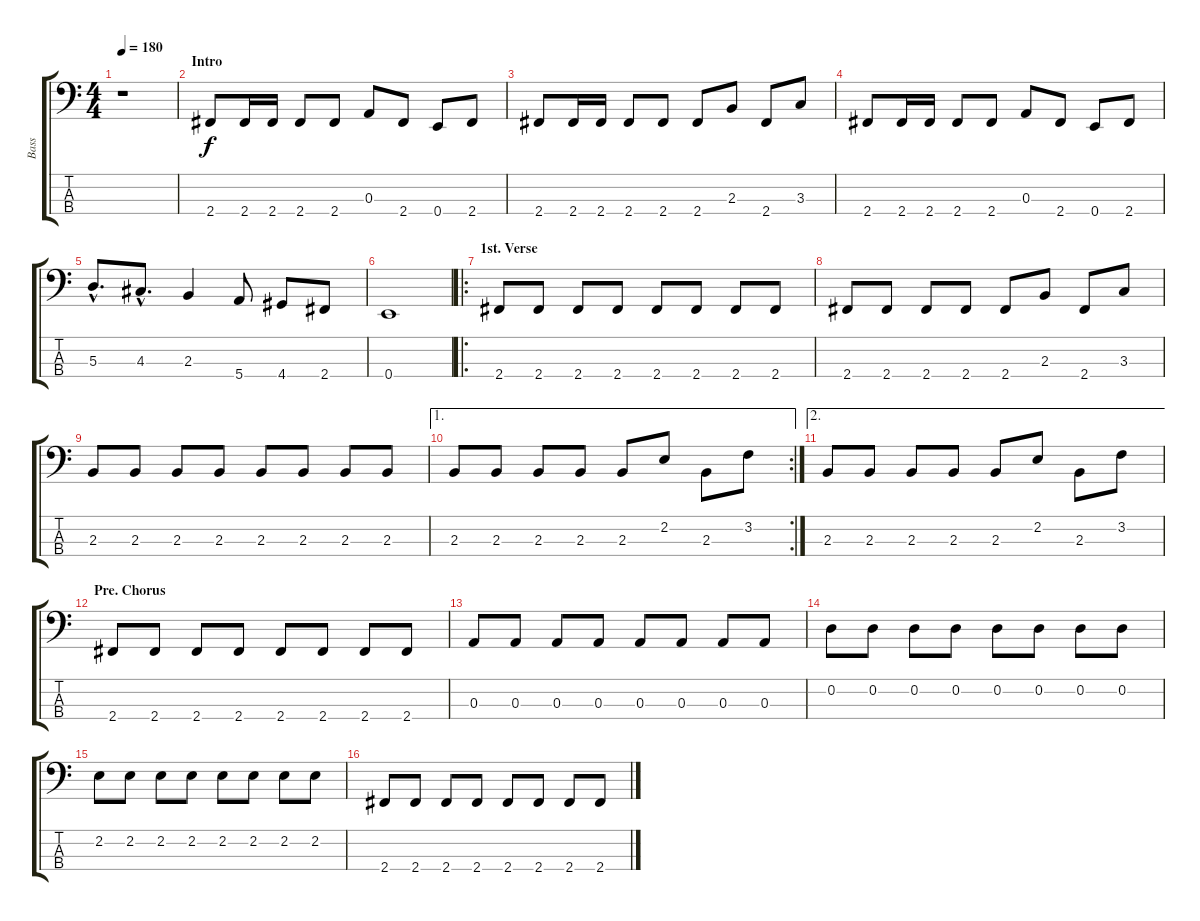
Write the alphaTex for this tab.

\track ("Bass" "Bass") {instrument electricbassfinger}
\staff {score tabs}
\tuning (G2 D2 A1 E1) {hide}
\ts (4 4)
\tempo 180
\clef f4
\ks c
r.1{dy f instrument electricbassfinger} |
\section ("" "Intro")
2.4.8 2.4.16 2.4.16 2.4.8 2.4.8 0.3.8 2.4.8 0.4.8 2.4.8 |
2.4.8 2.4.16 2.4.16 2.4.8 2.4.8 2.4.8 2.3.8 2.4.8 3.3.8 |
2.4.8 2.4.16 2.4.16 2.4.8 2.4.8 0.3.8 2.4.8 0.4.8 2.4.8 |
5.3{hac}.8{d} 4.3{hac}.8{d} 2.3.4 5.4.8 4.4.8 2.4.8 |
0.4.1 |
\ro
\section ("" "1st. Verse")
2.4.8 2.4.8 2.4.8 2.4.8 2.4.8 2.4.8 2.4.8 2.4.8 |
2.4.8 2.4.8 2.4.8 2.4.8 2.4.8 2.3.8 2.4.8 3.3.8 |
2.3.8 2.3.8 2.3.8 2.3.8 2.3.8 2.3.8 2.3.8 2.3.8 |
\ae 1
\rc 2
2.3.8 2.3.8 2.3.8 2.3.8 2.3.8 2.2.8 2.3.8 3.2.8 |
\ae 2
2.3.8 2.3.8 2.3.8 2.3.8 2.3.8 2.2.8 2.3.8 3.2.8 |
\section ("" "Pre. Chorus")
2.4.8 2.4.8 2.4.8 2.4.8 2.4.8 2.4.8 2.4.8 2.4.8 |
0.3.8 0.3.8 0.3.8 0.3.8 0.3.8 0.3.8 0.3.8 0.3.8 |
0.2.8 0.2.8 0.2.8 0.2.8 0.2.8 0.2.8 0.2.8 0.2.8 |
2.2.8 2.2.8 2.2.8 2.2.8 2.2.8 2.2.8 2.2.8 2.2.8 |
2.4.8 2.4.8 2.4.8 2.4.8 2.4.8 2.4.8 2.4.8 2.4.8
